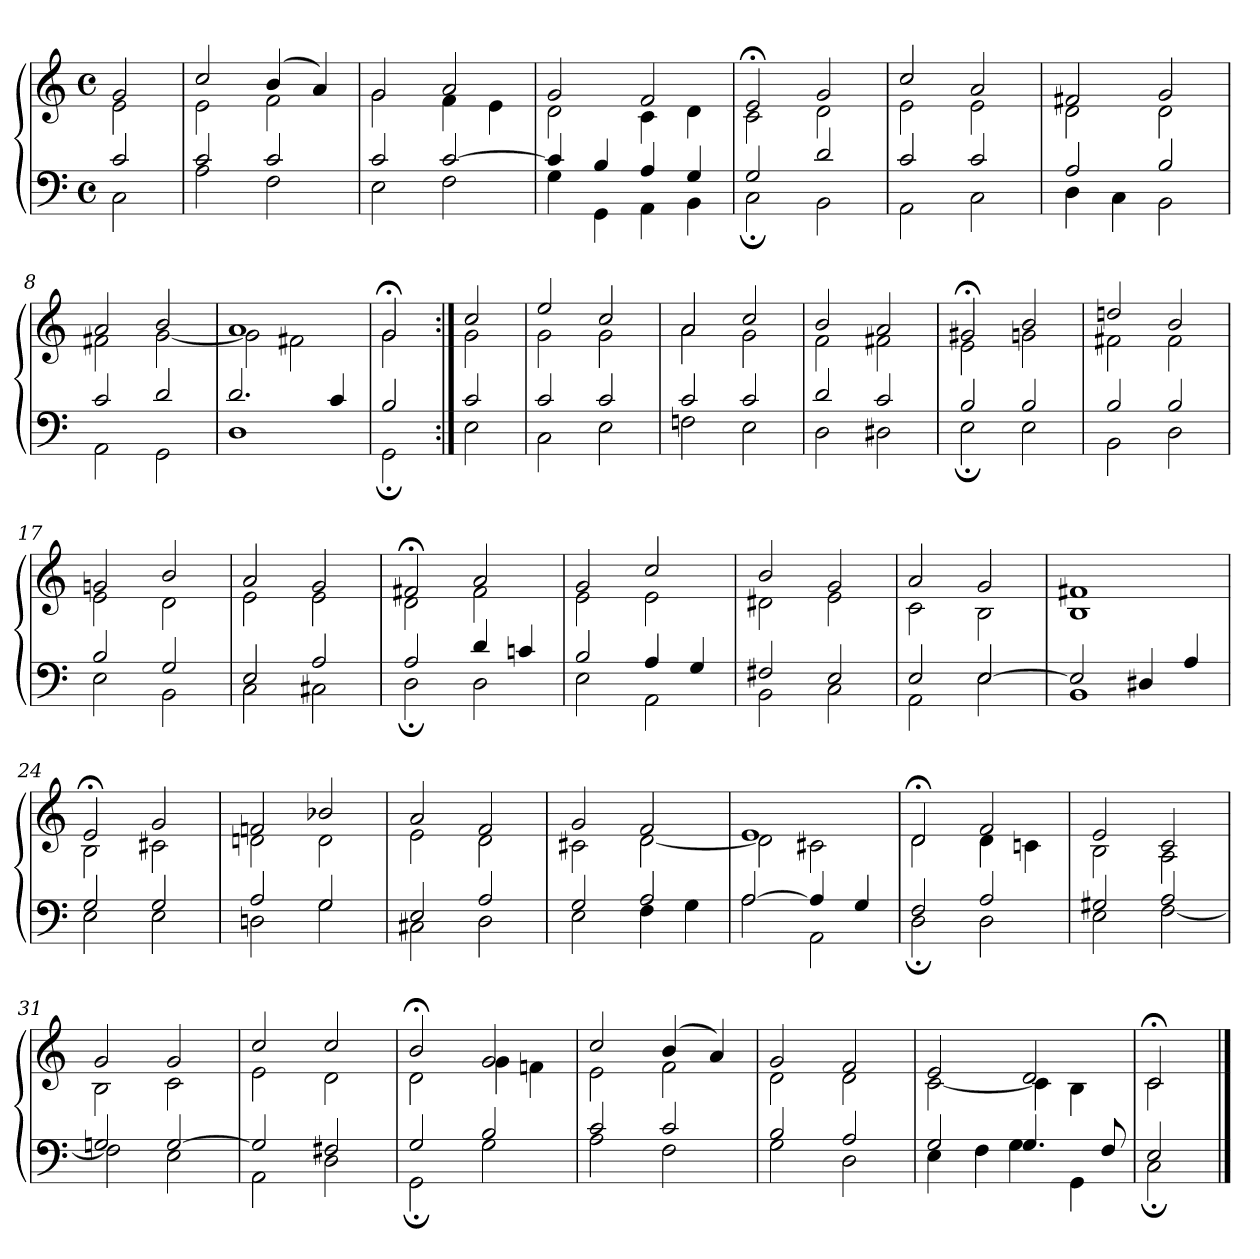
**kern	**kern
*part1	*part1
*staff2	*staff1
*clefF4	*clefG2
*M4/4	*M4/4
*met(c)	*met(c)
=1	=1
*^	*^
2c	2C	2g	2e
=2	=2	=2	=2
2c	2A	2cc	2e
2c	2F	(4b	2f
.	.	4a)	.
=3	=3	=3	=3
2c	2E	2g	2g
[2c	2F	2a	4f
.	.	.	4e
=4	=4	=4	=4
4c]	4G	2g	2d
4B	4GG	.	.
4A	4AA	2f	4c
4G	4BB	.	4d
=5	=5	=5	=5
2G	2C;	2e;<	2c
2d	2BB	2g	2d
=6	=6	=6	=6
2c	2AA	2cc	2e
2c	2C	2a	2e
=7	=7	=7	=7
2A	4D	2f#X	2d
.	4C	.	.
2B	2BB	2g	2d
!!LO:LB:g=z	!!
=8	=8	=8	=8
2c	2AA	2a	2f#X
2d	2GG	2b	[2g
=9	=9	=9	=9
2.d	1D	1a	2g]
.	.	.	2f#X
4c	.	.	.
=10	=10	=10	=10
2B	2GG;	2g;<	2g
=11:|!	=11:|!	=11:|!	=11:|!
2c	2E	2cc	2g
=12	=12	=12	=12
2c	2C	2ee	2g
2c	2E	2cc	2g
=13	=13	=13	=13
2c	2Fn	2a	2a
2c	2E	2cc	2g
=14	=14	=14	=14
2d	2D	2b	2f
2c	2D#X	2a	2f#X
!!LO:LB:g=z	!!
=15	=15	=15	=15
2B	2E;	2g#X;<	2e
2B	2E	2b	2gn
=16	=16	=16	=16
2B	2BB	2ddn	2f#X
2B	2D	2b	2f#
=17	=17	=17	=17
2B	2E	2gn	2e
2G	2BB	2b	2d
=18	=18	=18	=18
2E	2C	2a	2e
2A	2C#X	2g	2e
=19	=19	=19	=19
2A	2D;	2f#X;<	2d
4d	2D	2a	2f#
4cn	.	.	.
=20	=20	=20	=20
2B	2E	2g	2e
4A	2AA	2cc	2e
4G	.	.	.
=21	=21	=21	=21
2F#X	2BB	2b	2d#X
2E	2C	2g	2e
!!LO:LB:g=z	!!
=22	=22	=22	=22
2E	2AA	2a	2c
[2E	2E	2g	2B
=23	=23	=23	=23
2E]	1BB	1f#X	1B
4D#X	.	.	.
4A	.	.	.
=24	=24	=24	=24
2G	2E	2e;<	2B
2G	2E	2g	2c#X
=25	=25	=25	=25
2A	2Dn	2fn	2dn
2G	2G	2b-X	2d
=26	=26	=26	=26
2E	2C#X	2a	2e
2A	2D	2f	2d
=27	=27	=27	=27
2G	2E	2g	2c#X
2A	4F	2f	[2d
.	4G	.	.
=28	=28	=28	=28
[2A	2A	1e	2d]
4A]	2AA	.	2c#X
4G	.	.	.
=29	=29	=29	=29
2F	2D;	2d;<	2d
2A	2D	2f	4d
.	.	.	4cn
!!LO:LB:g=z	!!
=30	=30	=30	=30
2G#X	2E	2e	2B
2A	[2F	2c	2A
=31	=31	=31	=31
2Gn	2F]	2g	2B
[2G	2E	2g	2c
=32	=32	=32	=32
2G]	2AA	2cc	2e
2F#X	2D	2cc	2d
=33	=33	=33	=33
2G	2GG;	2b;<	2d
2B	2G	2g	4g
.	.	.	4fn
=34	=34	=34	=34
2c	2A	2cc	2e
2c	2F	(4b	2f
.	.	4a)	.
=35	=35	=35	=35
2B	2G	2g	2d
2A	2D	2f	2d
=36	=36	=36	=36
2G	4E	2e	[2c
.	4F	.	.
4.G	4G	2d	4c]
.	4GG	.	4B
8F	.	.	.
=37	=37	=37	=37
2E	2C;	2c;<	2c
*v	*v	*	*
*	*v	*v
==	==
*-	*-
